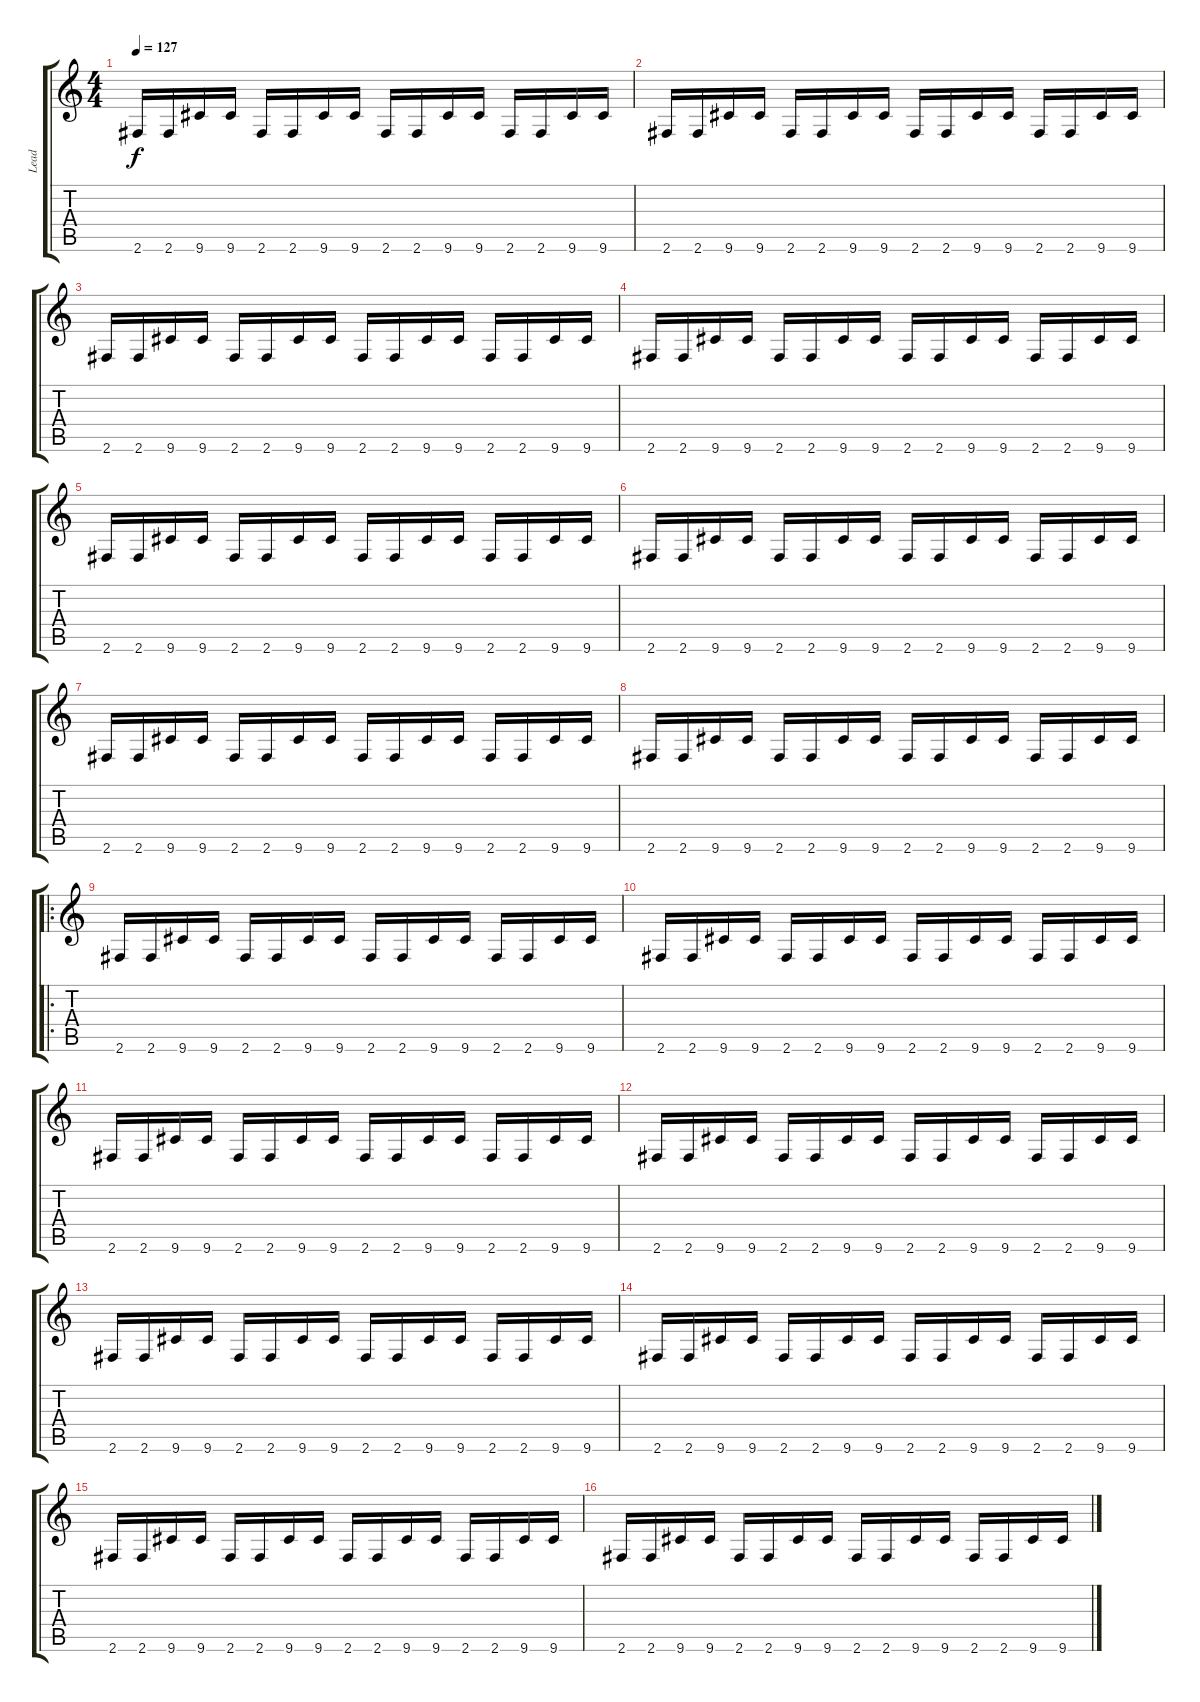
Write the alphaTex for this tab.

\track ("Lead" "Lead") {instrument synthbass1}
\staff {score tabs}
\tuning (E4 B3 G3 D3 A2 E2) {hide}
\ts (4 4)
\tempo 127
\clef g2
\ks c
2.6.16{dy f instrument synthbass1} 2.6.16 9.6.16 9.6.16 2.6.16 2.6.16 9.6.16 9.6.16 2.6.16 2.6.16 9.6.16 9.6.16 2.6.16 2.6.16 9.6.16 9.6.16 |
2.6.16 2.6.16 9.6.16 9.6.16 2.6.16 2.6.16 9.6.16 9.6.16 2.6.16 2.6.16 9.6.16 9.6.16 2.6.16 2.6.16 9.6.16 9.6.16 |
2.6.16 2.6.16 9.6.16 9.6.16 2.6.16 2.6.16 9.6.16 9.6.16 2.6.16 2.6.16 9.6.16 9.6.16 2.6.16 2.6.16 9.6.16 9.6.16 |
2.6.16 2.6.16 9.6.16 9.6.16 2.6.16 2.6.16 9.6.16 9.6.16 2.6.16 2.6.16 9.6.16 9.6.16 2.6.16 2.6.16 9.6.16 9.6.16 |
2.6.16 2.6.16 9.6.16 9.6.16 2.6.16 2.6.16 9.6.16 9.6.16 2.6.16 2.6.16 9.6.16 9.6.16 2.6.16 2.6.16 9.6.16 9.6.16 |
2.6.16 2.6.16 9.6.16 9.6.16 2.6.16 2.6.16 9.6.16 9.6.16 2.6.16 2.6.16 9.6.16 9.6.16 2.6.16 2.6.16 9.6.16 9.6.16 |
2.6.16 2.6.16 9.6.16 9.6.16 2.6.16 2.6.16 9.6.16 9.6.16 2.6.16 2.6.16 9.6.16 9.6.16 2.6.16 2.6.16 9.6.16 9.6.16 |
2.6.16 2.6.16 9.6.16 9.6.16 2.6.16 2.6.16 9.6.16 9.6.16 2.6.16 2.6.16 9.6.16 9.6.16 2.6.16 2.6.16 9.6.16 9.6.16 |
\ro
2.6.16 2.6.16 9.6.16 9.6.16 2.6.16 2.6.16 9.6.16 9.6.16 2.6.16 2.6.16 9.6.16 9.6.16 2.6.16 2.6.16 9.6.16 9.6.16 |
2.6.16 2.6.16 9.6.16 9.6.16 2.6.16 2.6.16 9.6.16 9.6.16 2.6.16 2.6.16 9.6.16 9.6.16 2.6.16 2.6.16 9.6.16 9.6.16 |
2.6.16 2.6.16 9.6.16 9.6.16 2.6.16 2.6.16 9.6.16 9.6.16 2.6.16 2.6.16 9.6.16 9.6.16 2.6.16 2.6.16 9.6.16 9.6.16 |
2.6.16 2.6.16 9.6.16 9.6.16 2.6.16 2.6.16 9.6.16 9.6.16 2.6.16 2.6.16 9.6.16 9.6.16 2.6.16 2.6.16 9.6.16 9.6.16 |
2.6.16 2.6.16 9.6.16 9.6.16 2.6.16 2.6.16 9.6.16 9.6.16 2.6.16 2.6.16 9.6.16 9.6.16 2.6.16 2.6.16 9.6.16 9.6.16 |
2.6.16 2.6.16 9.6.16 9.6.16 2.6.16 2.6.16 9.6.16 9.6.16 2.6.16 2.6.16 9.6.16 9.6.16 2.6.16 2.6.16 9.6.16 9.6.16 |
2.6.16 2.6.16 9.6.16 9.6.16 2.6.16 2.6.16 9.6.16 9.6.16 2.6.16 2.6.16 9.6.16 9.6.16 2.6.16 2.6.16 9.6.16 9.6.16 |
2.6.16 2.6.16 9.6.16 9.6.16 2.6.16 2.6.16 9.6.16 9.6.16 2.6.16 2.6.16 9.6.16 9.6.16 2.6.16 2.6.16 9.6.16 9.6.16
